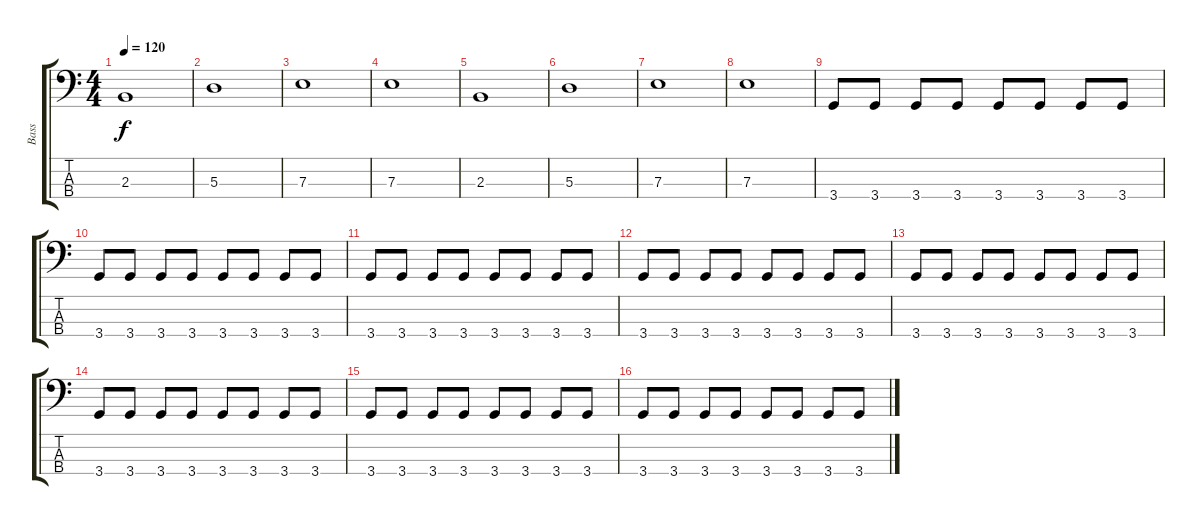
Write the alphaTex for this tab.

\track ("Bass" "Bass") {instrument electricbassfinger}
\staff {score tabs}
\tuning (G2 D2 A1 E1) {hide}
\ts (4 4)
\tempo 120
\clef f4
\ks c
2.3.1{dy f} |
5.3.1 |
7.3.1 |
7.3.1 |
2.3.1 |
5.3.1 |
7.3.1 |
7.3.1 |
3.4.8 3.4.8 3.4.8 3.4.8 3.4.8 3.4.8 3.4.8 3.4.8 |
3.4.8 3.4.8 3.4.8 3.4.8 3.4.8 3.4.8 3.4.8 3.4.8 |
3.4.8 3.4.8 3.4.8 3.4.8 3.4.8 3.4.8 3.4.8 3.4.8 |
3.4.8 3.4.8 3.4.8 3.4.8 3.4.8 3.4.8 3.4.8 3.4.8 |
3.4.8 3.4.8 3.4.8 3.4.8 3.4.8 3.4.8 3.4.8 3.4.8 |
3.4.8 3.4.8 3.4.8 3.4.8 3.4.8 3.4.8 3.4.8 3.4.8 |
3.4.8 3.4.8 3.4.8 3.4.8 3.4.8 3.4.8 3.4.8 3.4.8 |
3.4.8 3.4.8 3.4.8 3.4.8 3.4.8 3.4.8 3.4.8 3.4.8
